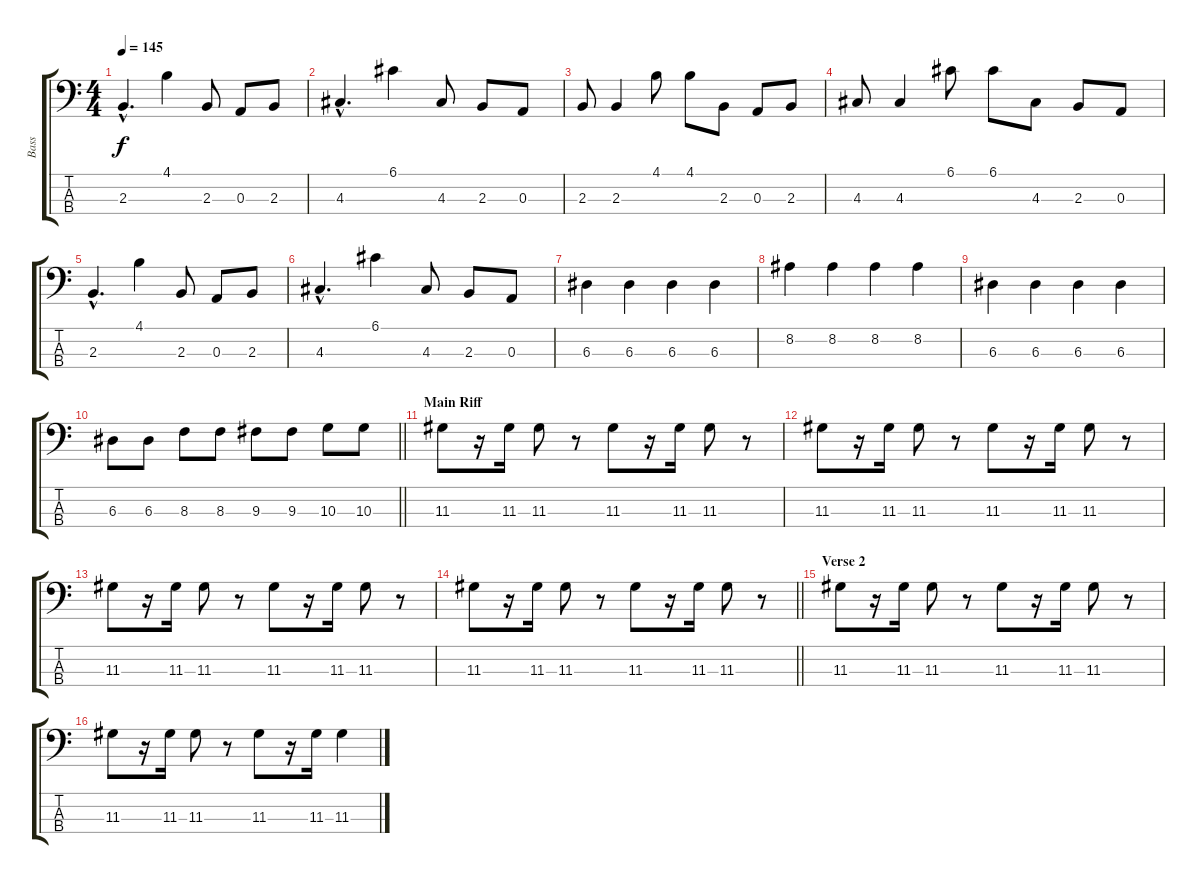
\track ("Bass" "Bass") {instrument electricbassfinger}
\staff {score tabs}
\tuning (G2 D2 A1 E1) {hide}
\ts (4 4)
\tempo 145
\clef f4
\ks c
2.3{hac}.4{d dy f} 4.1.4 2.3.8 0.3.8 2.3.8 |
4.3{hac}.4{d} 6.1.4 4.3.8 2.3.8 0.3.8 |
2.3.8 2.3.4 4.1.8 4.1.8 2.3.8 0.3.8 2.3.8 |
4.3.8 4.3.4 6.1.8 6.1.8 4.3.8 2.3.8 0.3.8 |
2.3{hac}.4{d} 4.1.4 2.3.8 0.3.8 2.3.8 |
4.3{hac}.4{d} 6.1.4 4.3.8 2.3.8 0.3.8 |
6.3.4 6.3.4 6.3.4 6.3.4 |
8.2.4 8.2.4 8.2.4 8.2.4 |
6.3.4 6.3.4 6.3.4 6.3.4 |
\barLineRight lightlight
6.3.8 6.3.8 8.3.8 8.3.8 9.3.8 9.3.8 10.3.8 10.3.8 |
\section ("" "Main Riff")
11.3.8 r.16 11.3.16 11.3.8 r.8 11.3.8 r.16 11.3.16 11.3.8 r.8 |
11.3.8 r.16 11.3.16 11.3.8 r.8 11.3.8 r.16 11.3.16 11.3.8 r.8 |
11.3.8 r.16 11.3.16 11.3.8 r.8 11.3.8 r.16 11.3.16 11.3.8 r.8 |
\barLineRight lightlight
11.3.8 r.16 11.3.16 11.3.8 r.8 11.3.8 r.16 11.3.16 11.3.8 r.8 |
\section ("" "Verse 2")
11.3.8 r.16 11.3.16 11.3.8 r.8 11.3.8 r.16 11.3.16 11.3.8 r.8 |
11.3.8 r.16 11.3.16 11.3.8 r.8 11.3.8 r.16 11.3.16 11.3{ss}.4
